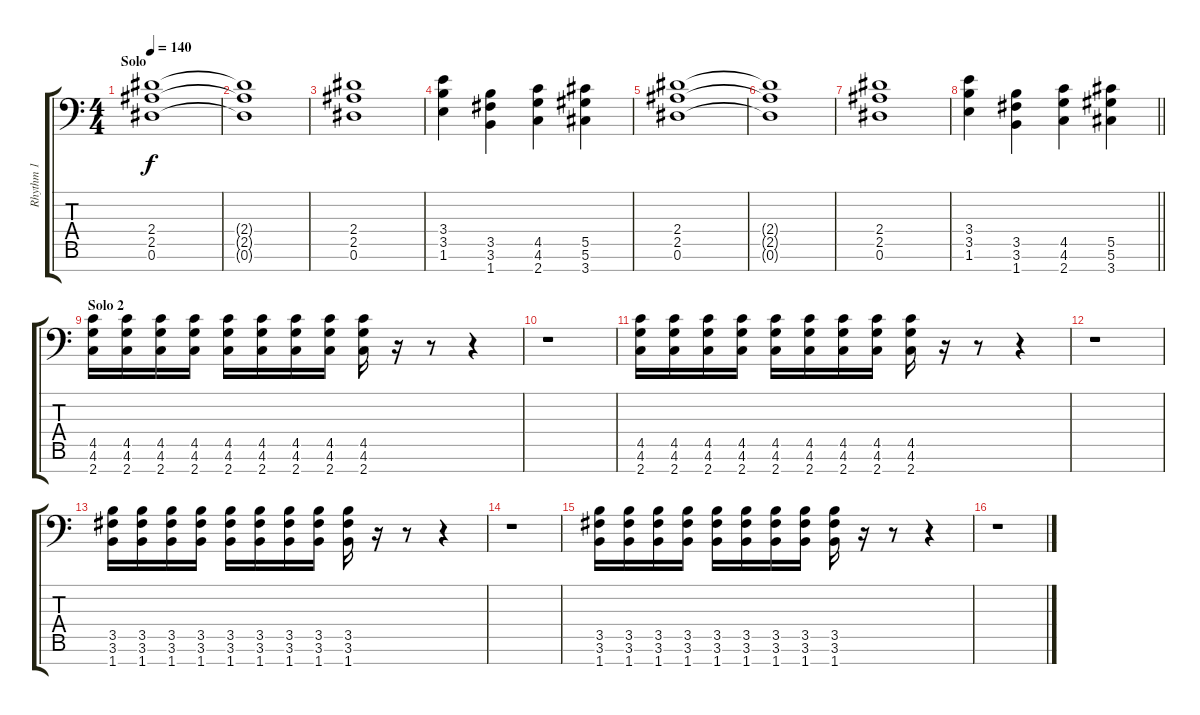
\track ("Rhythm 1" "Rhythm 1") {instrument overdrivenguitar}
\staff {score tabs}
\tuning (Eb4 Bb3 Gb3 Db3 Ab2 Eb2 Bb1) {hide}
\ts (4 4)
\section ("" "Solo")
\tempo 140
\clef f4
\ks c
(2.4 2.5 0.6).1{dy f} |
(2.4{t} 2.5{t} 0.6{t}).1 |
(2.4 2.5 0.6).1 |
(3.4 3.5 1.6).4 (3.5 3.6 1.7).4 (4.5 4.6 2.7).4 (5.5 5.6 3.7).4 |
(2.4 2.5 0.6).1 |
(2.4{t} 2.5{t} 0.6{t}).1 |
(2.4 2.5 0.6).1 |
\barLineRight lightlight
(3.4 3.5 1.6).4 (3.5 3.6 1.7).4 (4.5 4.6 2.7).4 (5.5 5.6 3.7).4 |
\section ("" "Solo 2")
(4.5 4.6 2.7).16 (4.5 4.6 2.7).16 (4.5 4.6 2.7).16 (4.5 4.6 2.7).16 (4.5 4.6 2.7).16 (4.5 4.6 2.7).16 (4.5 4.6 2.7).16 (4.5 4.6 2.7).16 (4.5 4.6 2.7).16 r.16 r.8 r.4 |
r.1 |
(4.5 4.6 2.7).16 (4.5 4.6 2.7).16 (4.5 4.6 2.7).16 (4.5 4.6 2.7).16 (4.5 4.6 2.7).16 (4.5 4.6 2.7).16 (4.5 4.6 2.7).16 (4.5 4.6 2.7).16 (4.5 4.6 2.7).16 r.16 r.8 r.4 |
r.1 |
(3.5 3.6 1.7).16 (3.5 3.6 1.7).16 (3.5 3.6 1.7).16 (3.5 3.6 1.7).16 (3.5 3.6 1.7).16 (3.5 3.6 1.7).16 (3.5 3.6 1.7).16 (3.5 3.6 1.7).16 (3.5 3.6 1.7).16 r.16 r.8 r.4 |
r.1 |
(3.5 3.6 1.7).16 (3.5 3.6 1.7).16 (3.5 3.6 1.7).16 (3.5 3.6 1.7).16 (3.5 3.6 1.7).16 (3.5 3.6 1.7).16 (3.5 3.6 1.7).16 (3.5 3.6 1.7).16 (3.5 3.6 1.7).16 r.16 r.8 r.4 |
r.1
